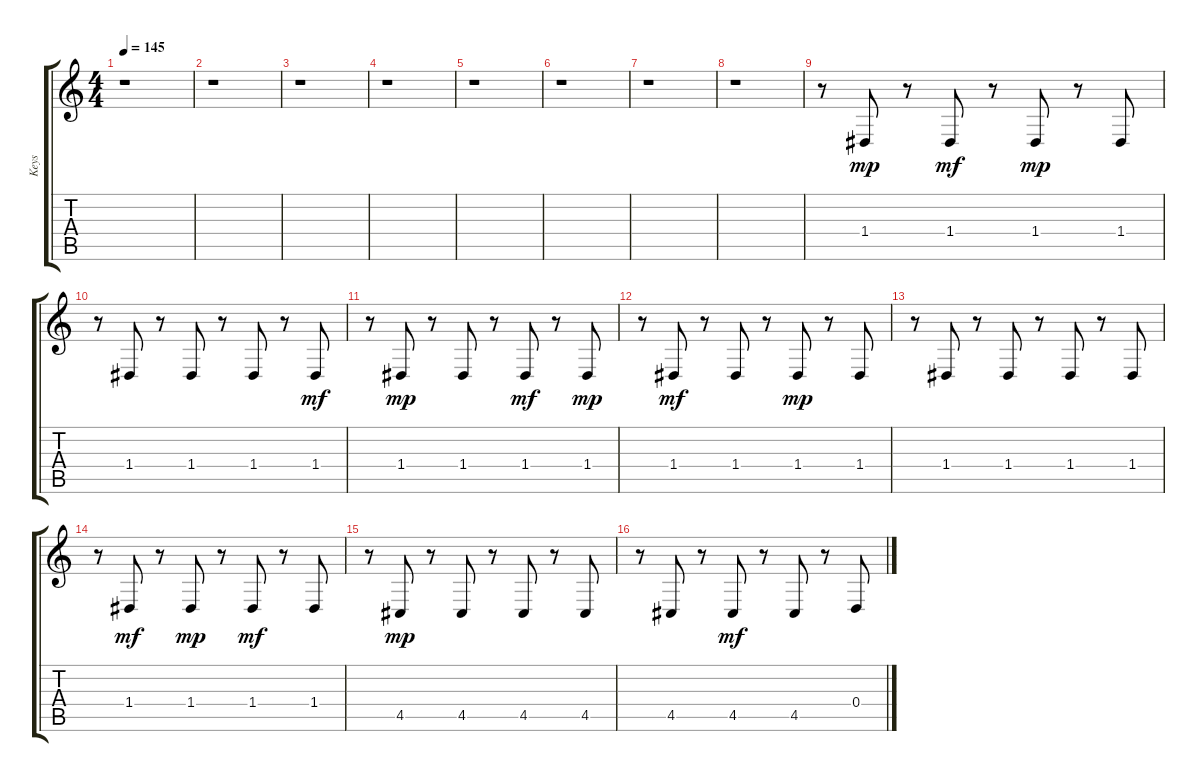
\track ("Keys" "Keys") {instrument pad3polysynth}
\staff {score tabs}
\tuning (E4 B3 G3 D3 A2 E2) {hide}
\ts (4 4)
\tempo 145
\clef g2
\ks c
r.1{dy ff} |
r.1 |
r.1 |
r.1 |
r.1 |
r.1 |
r.1 |
r.1 |
r.8{volume 13 instrument lead2sawtooth} 1.4.8{dy mp} r.8 1.4.8{dy mf} r.8 1.4.8{dy mp} r.8 1.4.8 |
r.8 1.4.8 r.8 1.4.8 r.8 1.4.8 r.8 1.4.8{dy mf} |
r.8 1.4.8{dy mp} r.8 1.4.8 r.8 1.4.8{dy mf} r.8 1.4.8{dy mp} |
r.8 1.4.8{dy mf} r.8 1.4.8 r.8 1.4.8{dy mp} r.8 1.4.8 |
r.8 1.4.8 r.8 1.4.8 r.8 1.4.8 r.8 1.4.8 |
r.8 1.4.8{dy mf} r.8 1.4.8{dy mp} r.8 1.4.8{dy mf} r.8 1.4.8 |
r.8 4.5.8{dy mp} r.8 4.5.8 r.8 4.5.8 r.8 4.5.8 |
r.8 4.5.8 r.8 4.5.8{dy mf} r.8 4.5.8 r.8 0.4.8
